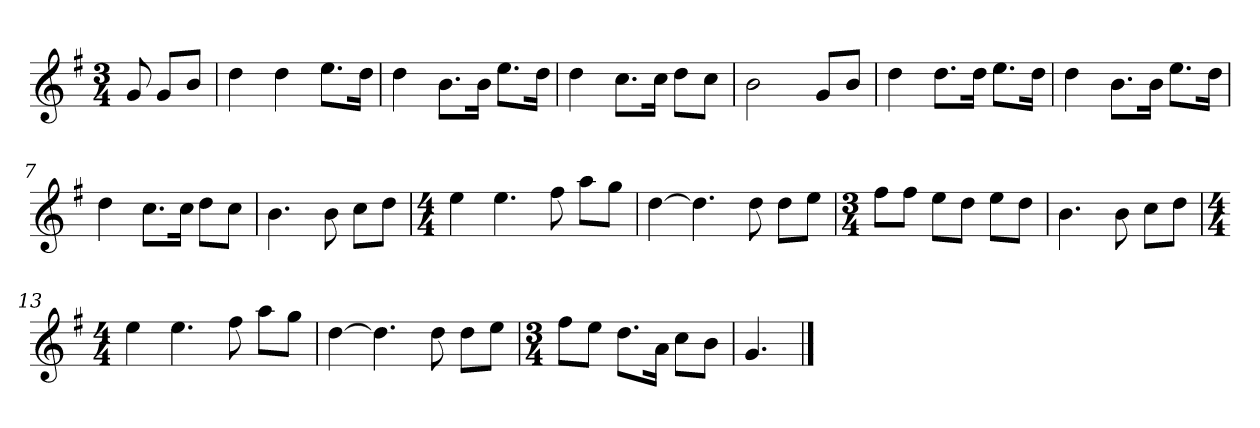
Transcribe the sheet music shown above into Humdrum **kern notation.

**kern
*part1
*staff1
*k[f#]
*M3/4
*MM120
=
8g
8gL
8bJ
=1
4dd
4dd
8.eeL
16ddJk
=2
4dd
8.bL
16bJk
8.eeL
16ddJk
=3
4dd
8.ccL
16ccJk
8ddL
8ccJ
=4
2b
8gL
8bJ
=5
4dd
8.ddL
16ddJk
8.eeL
16ddJk
=6
4dd
8.bL
16bJk
8.eeL
16ddJk
=7
4dd
8.ccL
16ccJk
8ddL
8ccJ
=8
4.b
8b
8ccL
8ddJ
=9
*M4/4
4ee
4.ee
8ff#
8aaL
8ggJ
=10
[4dd
4.dd]
8dd
8ddL
8eeJ
=11
*M3/4
8ff#L
8ff#J
8eeL
8ddJ
8eeL
8ddJ
=12
4.b
8b
8ccL
8ddJ
=13
*M4/4
4ee
4.ee
8ff#
8aaL
8ggJ
=14
[4dd
4.dd]
8dd
8ddL
8eeJ
=15
*M3/4
8ff#L
8eeJ
8.ddL
16aJk
8ccL
8bJ
=16
4.g
==
*-
